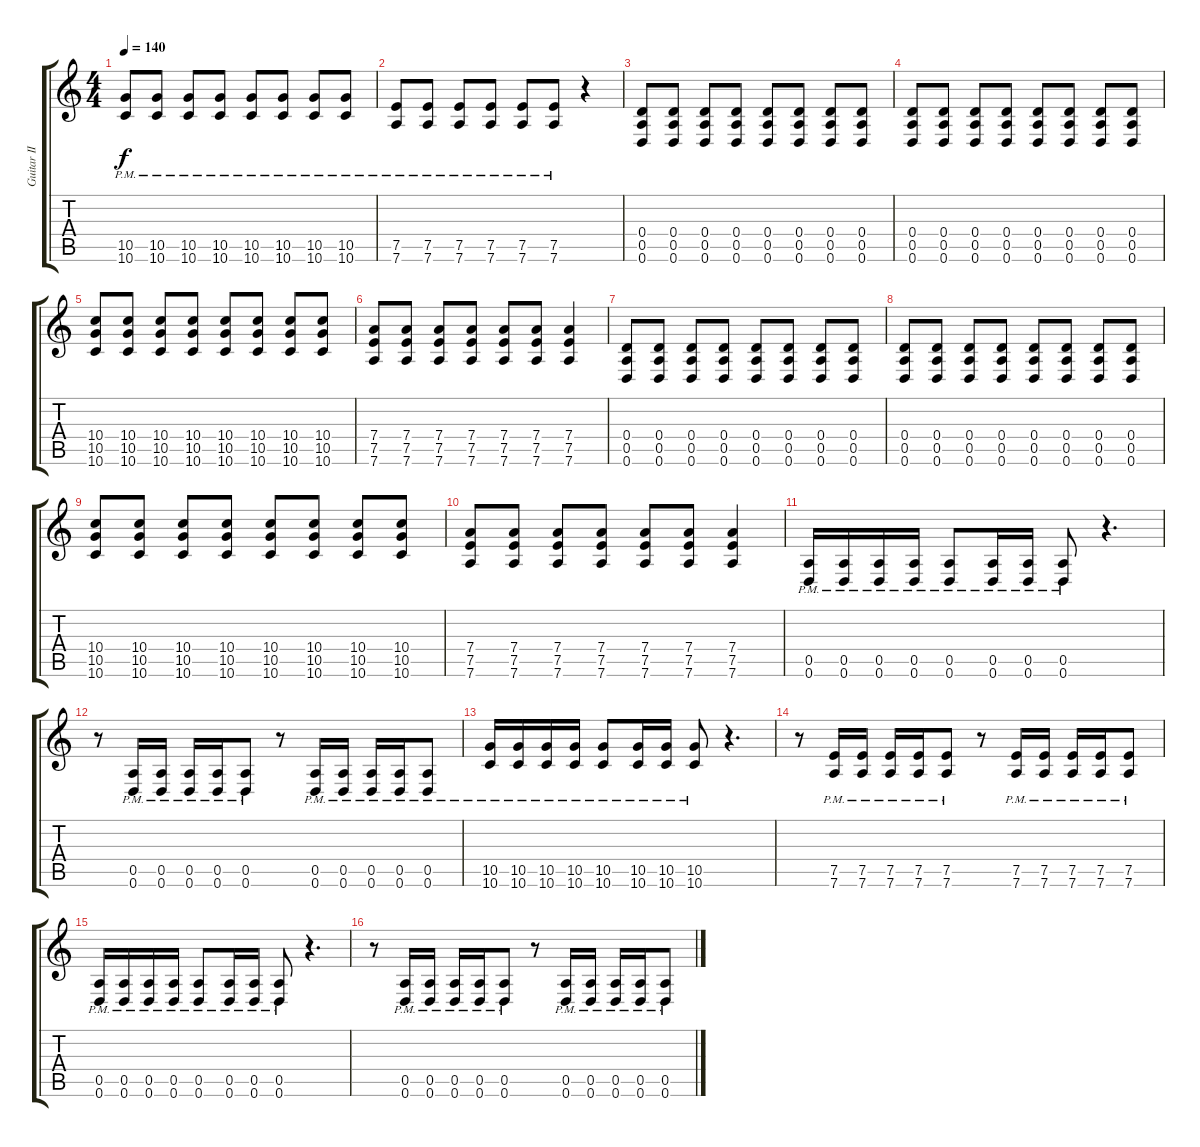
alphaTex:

\track ("Guitar II" "Guitar II") {instrument distortionguitar}
\staff {score tabs}
\tuning (E4 B3 G3 D3 A2 D2) {hide}
\ts (4 4)
\tempo 140
\clef g2
\ks c
(10.5{pm} 10.6{pm}).8{dy f} (10.5{pm} 10.6{pm}).8 (10.5{pm} 10.6{pm}).8 (10.5{pm} 10.6{pm}).8 (10.5{pm} 10.6{pm}).8 (10.5{pm} 10.6{pm}).8 (10.5{pm} 10.6{pm}).8 (10.5{pm} 10.6{pm}).8 |
(7.5{pm} 7.6{pm}).8 (7.5{pm} 7.6{pm}).8 (7.5{pm} 7.6{pm}).8 (7.5{pm} 7.6{pm}).8 (7.5{pm} 7.6{pm}).8 (7.5{pm} 7.6{pm}).8 r.4 |
(0.4 0.5 0.6).8 (0.4 0.5 0.6).8 (0.4 0.5 0.6).8 (0.4 0.5 0.6).8 (0.4 0.5 0.6).8 (0.4 0.5 0.6).8 (0.4 0.5 0.6).8 (0.4 0.5 0.6).8 |
(0.4 0.5 0.6).8 (0.4 0.5 0.6).8 (0.4 0.5 0.6).8 (0.4 0.5 0.6).8 (0.4 0.5 0.6).8 (0.4 0.5 0.6).8 (0.4 0.5 0.6).8 (0.4 0.5 0.6).8 |
(10.4 10.5 10.6).8 (10.4 10.5 10.6).8 (10.4 10.5 10.6).8 (10.4 10.5 10.6).8 (10.4 10.5 10.6).8 (10.4 10.5 10.6).8 (10.4 10.5 10.6).8 (10.4 10.5 10.6).8 |
(7.4 7.5 7.6).8 (7.4 7.5 7.6).8 (7.4 7.5 7.6).8 (7.4 7.5 7.6).8 (7.4 7.5 7.6).8 (7.4 7.5 7.6).8 (7.4 7.5 7.6).4 |
(0.4 0.5 0.6).8 (0.4 0.5 0.6).8 (0.4 0.5 0.6).8 (0.4 0.5 0.6).8 (0.4 0.5 0.6).8 (0.4 0.5 0.6).8 (0.4 0.5 0.6).8 (0.4 0.5 0.6).8 |
(0.4 0.5 0.6).8 (0.4 0.5 0.6).8 (0.4 0.5 0.6).8 (0.4 0.5 0.6).8 (0.4 0.5 0.6).8 (0.4 0.5 0.6).8 (0.4 0.5 0.6).8 (0.4 0.5 0.6).8 |
(10.4 10.5 10.6).8 (10.4 10.5 10.6).8 (10.4 10.5 10.6).8 (10.4 10.5 10.6).8 (10.4 10.5 10.6).8 (10.4 10.5 10.6).8 (10.4 10.5 10.6).8 (10.4 10.5 10.6).8 |
(7.4 7.5 7.6).8 (7.4 7.5 7.6).8 (7.4 7.5 7.6).8 (7.4 7.5 7.6).8 (7.4 7.5 7.6).8 (7.4 7.5 7.6).8 (7.4 7.5 7.6).4 |
(0.5{pm} 0.6{pm}).16 (0.5{pm} 0.6{pm}).16 (0.5{pm} 0.6{pm}).16 (0.5{pm} 0.6{pm}).16 (0.5{pm} 0.6{pm}).8 (0.5{pm} 0.6{pm}).16 (0.5{pm} 0.6{pm}).16 (0.5{pm} 0.6{pm}).8 r.4{d} |
r.8 (0.5{pm} 0.6{pm}).16 (0.5{pm} 0.6{pm}).16 (0.5{pm} 0.6{pm}).16 (0.5{pm} 0.6{pm}).16 (0.5{pm} 0.6{pm}).8 r.8 (0.5{pm} 0.6{pm}).16 (0.5{pm} 0.6{pm}).16 (0.5{pm} 0.6{pm}).16 (0.5{pm} 0.6{pm}).16 (0.5{pm} 0.6{pm}).8 |
(10.5{pm} 10.6{pm}).16 (10.5{pm} 10.6{pm}).16 (10.5{pm} 10.6{pm}).16 (10.5{pm} 10.6{pm}).16 (10.5{pm} 10.6{pm}).8 (10.5{pm} 10.6{pm}).16 (10.5{pm} 10.6{pm}).16 (10.5{pm} 10.6{pm}).8 r.4{d} |
r.8 (7.5{pm} 7.6{pm}).16 (7.5{pm} 7.6{pm}).16 (7.5{pm} 7.6{pm}).16 (7.5{pm} 7.6{pm}).16 (7.5{pm} 7.6{pm}).8 r.8 (7.5{pm} 7.6{pm}).16 (7.5{pm} 7.6{pm}).16 (7.5{pm} 7.6{pm}).16 (7.5{pm} 7.6{pm}).16 (7.5{pm} 7.6{pm}).8 |
(0.5{pm} 0.6{pm}).16 (0.5{pm} 0.6{pm}).16 (0.5{pm} 0.6{pm}).16 (0.5{pm} 0.6{pm}).16 (0.5{pm} 0.6{pm}).8 (0.5{pm} 0.6{pm}).16 (0.5{pm} 0.6{pm}).16 (0.5{pm} 0.6{pm}).8 r.4{d} |
r.8 (0.5{pm} 0.6{pm}).16 (0.5{pm} 0.6{pm}).16 (0.5{pm} 0.6{pm}).16 (0.5{pm} 0.6{pm}).16 (0.5{pm} 0.6{pm}).8 r.8 (0.5{pm} 0.6{pm}).16 (0.5{pm} 0.6{pm}).16 (0.5{pm} 0.6{pm}).16 (0.5{pm} 0.6{pm}).16 (0.5{pm} 0.6{pm}).8
